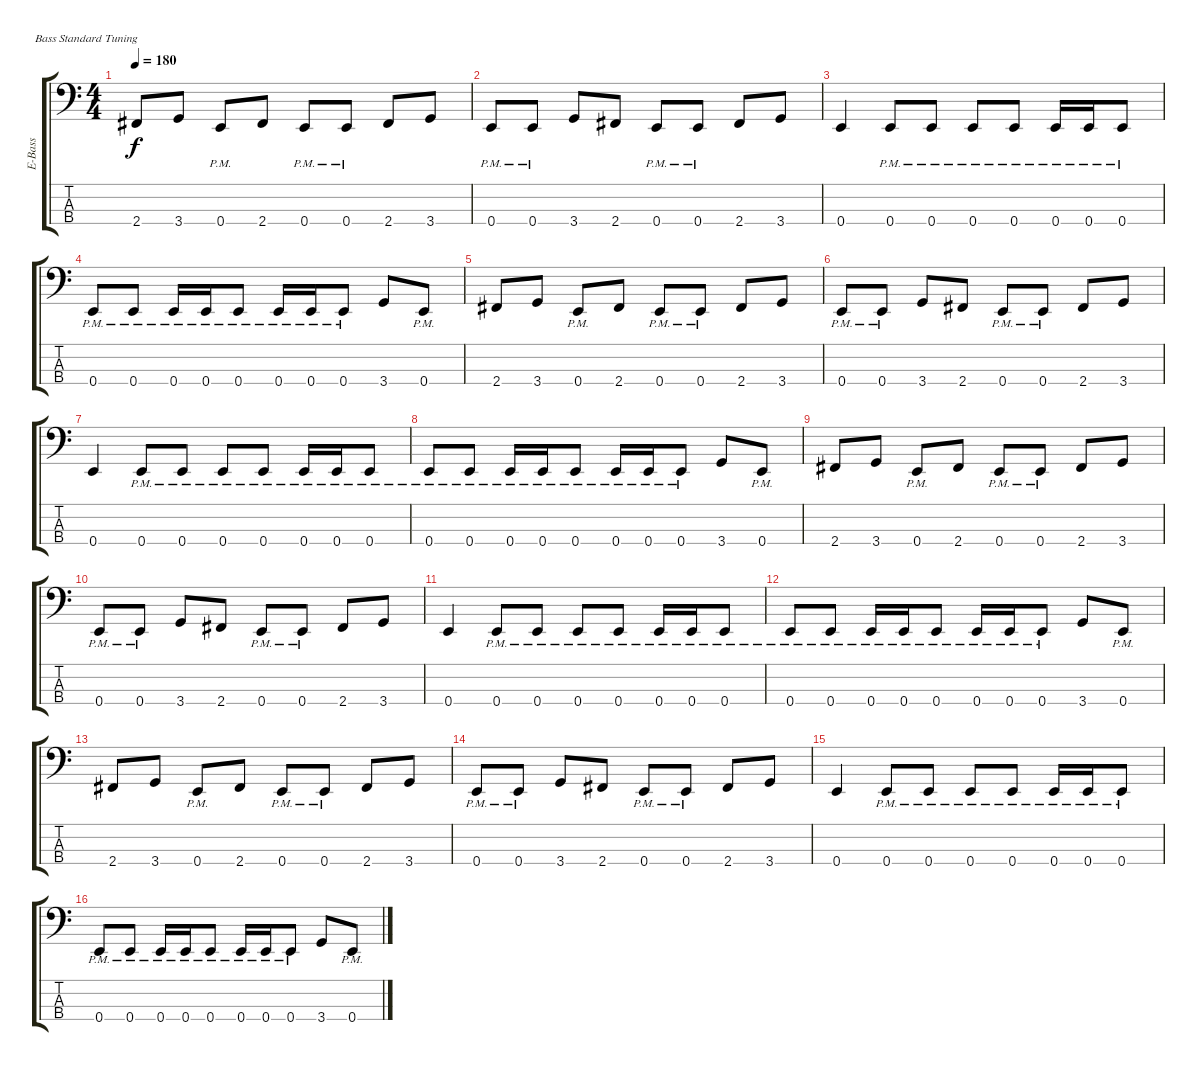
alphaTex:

\bracketExtendMode groupsimilarinstruments
\track ("D. Ellefson" "E-Bass") {instrument electricbasspick}
\staff {score tabs}
\tuning (G2 D2 A1 E1)
\ts (4 4)
\tempo 180
\clef f4
\ks c
2.4{acc #}.8{dy f} 3.4.8 0.4{pm}.8 2.4{acc #}.8 0.4{pm}.8 0.4{pm}.8 2.4{acc #}.8 3.4.8 |
0.4{pm}.8 0.4{pm}.8 3.4.8 2.4{acc #}.8 0.4{pm}.8 0.4{pm}.8 2.4{acc #}.8 3.4.8 |
0.4.4 0.4{pm}.8 0.4{pm}.8 0.4{pm}.8 0.4{pm}.8 0.4{pm}.16 0.4{pm}.16 0.4{pm}.8 |
0.4{pm}.8 0.4{pm}.8 0.4{pm}.16 0.4{pm}.16 0.4{pm}.8 0.4{pm}.16 0.4{pm}.16 0.4{pm}.8 3.4.8 0.4{pm}.8 |
2.4{acc #}.8 3.4.8 0.4{pm}.8 2.4{acc #}.8 0.4{pm}.8 0.4{pm}.8 2.4{acc #}.8 3.4.8 |
0.4{pm}.8 0.4{pm}.8 3.4.8 2.4{acc #}.8 0.4{pm}.8 0.4{pm}.8 2.4{acc #}.8 3.4.8 |
0.4.4 0.4{pm}.8 0.4{pm}.8 0.4{pm}.8 0.4{pm}.8 0.4{pm}.16 0.4{pm}.16 0.4{pm}.8 |
0.4{pm}.8 0.4{pm}.8 0.4{pm}.16 0.4{pm}.16 0.4{pm}.8 0.4{pm}.16 0.4{pm}.16 0.4{pm}.8 3.4.8 0.4{pm}.8 |
2.4{acc #}.8 3.4.8 0.4{pm}.8 2.4{acc #}.8 0.4{pm}.8 0.4{pm}.8 2.4{acc #}.8 3.4.8 |
0.4{pm}.8 0.4{pm}.8 3.4.8 2.4{acc #}.8 0.4{pm}.8 0.4{pm}.8 2.4{acc #}.8 3.4.8 |
0.4.4 0.4{pm}.8 0.4{pm}.8 0.4{pm}.8 0.4{pm}.8 0.4{pm}.16 0.4{pm}.16 0.4{pm}.8 |
0.4{pm}.8 0.4{pm}.8 0.4{pm}.16 0.4{pm}.16 0.4{pm}.8 0.4{pm}.16 0.4{pm}.16 0.4{pm}.8 3.4.8 0.4{pm}.8 |
2.4{acc #}.8 3.4.8 0.4{pm}.8 2.4{acc #}.8 0.4{pm}.8 0.4{pm}.8 2.4{acc #}.8 3.4.8 |
0.4{pm}.8 0.4{pm}.8 3.4.8 2.4{acc #}.8 0.4{pm}.8 0.4{pm}.8 2.4{acc #}.8 3.4.8 |
0.4.4 0.4{pm}.8 0.4{pm}.8 0.4{pm}.8 0.4{pm}.8 0.4{pm}.16 0.4{pm}.16 0.4{pm}.8 |
0.4{pm}.8 0.4{pm}.8 0.4{pm}.16 0.4{pm}.16 0.4{pm}.8 0.4{pm}.16 0.4{pm}.16 0.4{pm}.8 3.4.8 0.4{pm}.8
